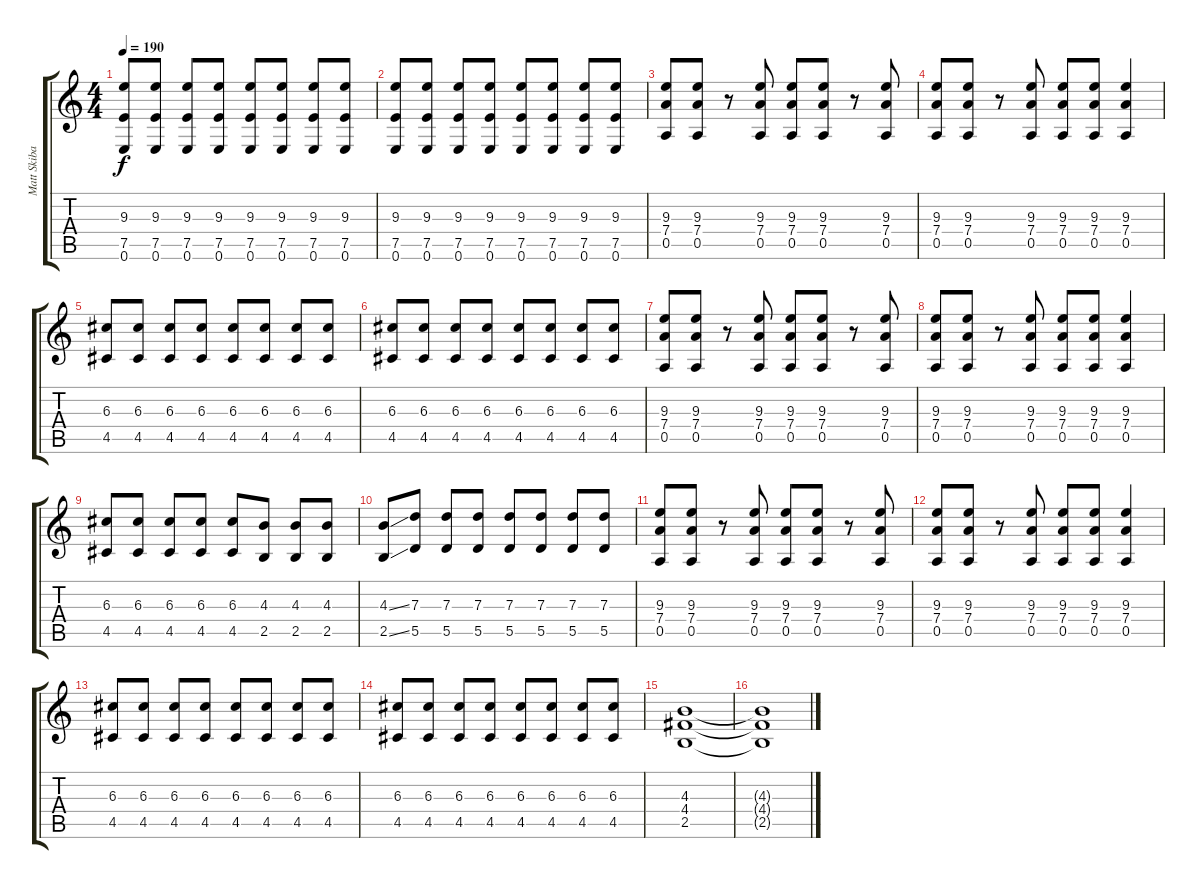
\track ("Matt Skiba" "Matt Skiba") {instrument overdrivenguitar}
\staff {score tabs}
\tuning (E4 B3 G3 D3 A2 E2) {hide}
\ts (4 4)
\tempo 190
\clef g2
\ks c
(9.3 7.5 0.6).8{dy f} (9.3 7.5 0.6).8 (9.3 7.5 0.6).8 (9.3 7.5 0.6).8 (9.3 7.5 0.6).8 (9.3 7.5 0.6).8 (9.3 7.5 0.6).8 (9.3 7.5 0.6).8 |
(9.3 7.5 0.6).8 (9.3 7.5 0.6).8 (9.3 7.5 0.6).8 (9.3 7.5 0.6).8 (9.3 7.5 0.6).8 (9.3 7.5 0.6).8 (9.3 7.5 0.6).8 (9.3 7.5 0.6).8 |
(9.3 7.4 0.5).8 (9.3 7.4 0.5).8 r.8 (9.3 7.4 0.5).8 (9.3 7.4 0.5).8 (9.3 7.4 0.5).8 r.8 (9.3 7.4 0.5).8 |
(9.3 7.4 0.5).8 (9.3 7.4 0.5).8 r.8 (9.3 7.4 0.5).8 (9.3 7.4 0.5).8 (9.3 7.4 0.5).8 (9.3 7.4 0.5).4 |
(6.3 4.5).8 (6.3 4.5).8 (6.3 4.5).8 (6.3 4.5).8 (6.3 4.5).8 (6.3 4.5).8 (6.3 4.5).8 (6.3 4.5).8 |
(6.3 4.5).8 (6.3 4.5).8 (6.3 4.5).8 (6.3 4.5).8 (6.3 4.5).8 (6.3 4.5).8 (6.3 4.5).8 (6.3 4.5).8 |
(9.3 7.4 0.5).8 (9.3 7.4 0.5).8 r.8 (9.3 7.4 0.5).8 (9.3 7.4 0.5).8 (9.3 7.4 0.5).8 r.8 (9.3 7.4 0.5).8 |
(9.3 7.4 0.5).8 (9.3 7.4 0.5).8 r.8 (9.3 7.4 0.5).8 (9.3 7.4 0.5).8 (9.3 7.4 0.5).8 (9.3 7.4 0.5).4 |
(6.3 4.5).8 (6.3 4.5).8 (6.3 4.5).8 (6.3 4.5).8 (6.3 4.5).8 (4.3 2.5).8 (4.3 2.5).8 (4.3 2.5).8 |
(4.3{ss} 2.5{ss}).8 (7.3 5.5).8 (7.3 5.5).8 (7.3 5.5).8 (7.3 5.5).8 (7.3 5.5).8 (7.3 5.5).8 (7.3 5.5).8 |
(9.3 7.4 0.5).8 (9.3 7.4 0.5).8 r.8 (9.3 7.4 0.5).8 (9.3 7.4 0.5).8 (9.3 7.4 0.5).8 r.8 (9.3 7.4 0.5).8 |
(9.3 7.4 0.5).8 (9.3 7.4 0.5).8 r.8 (9.3 7.4 0.5).8 (9.3 7.4 0.5).8 (9.3 7.4 0.5).8 (9.3 7.4 0.5).4 |
(6.3 4.5).8 (6.3 4.5).8 (6.3 4.5).8 (6.3 4.5).8 (6.3 4.5).8 (6.3 4.5).8 (6.3 4.5).8 (6.3 4.5).8 |
(6.3 4.5).8 (6.3 4.5).8 (6.3 4.5).8 (6.3 4.5).8 (6.3 4.5).8 (6.3 4.5).8 (6.3 4.5).8 (6.3 4.5).8 |
(4.3 4.4 2.5).1 |
(4.3{t} 4.4{t} 2.5{t}).1
